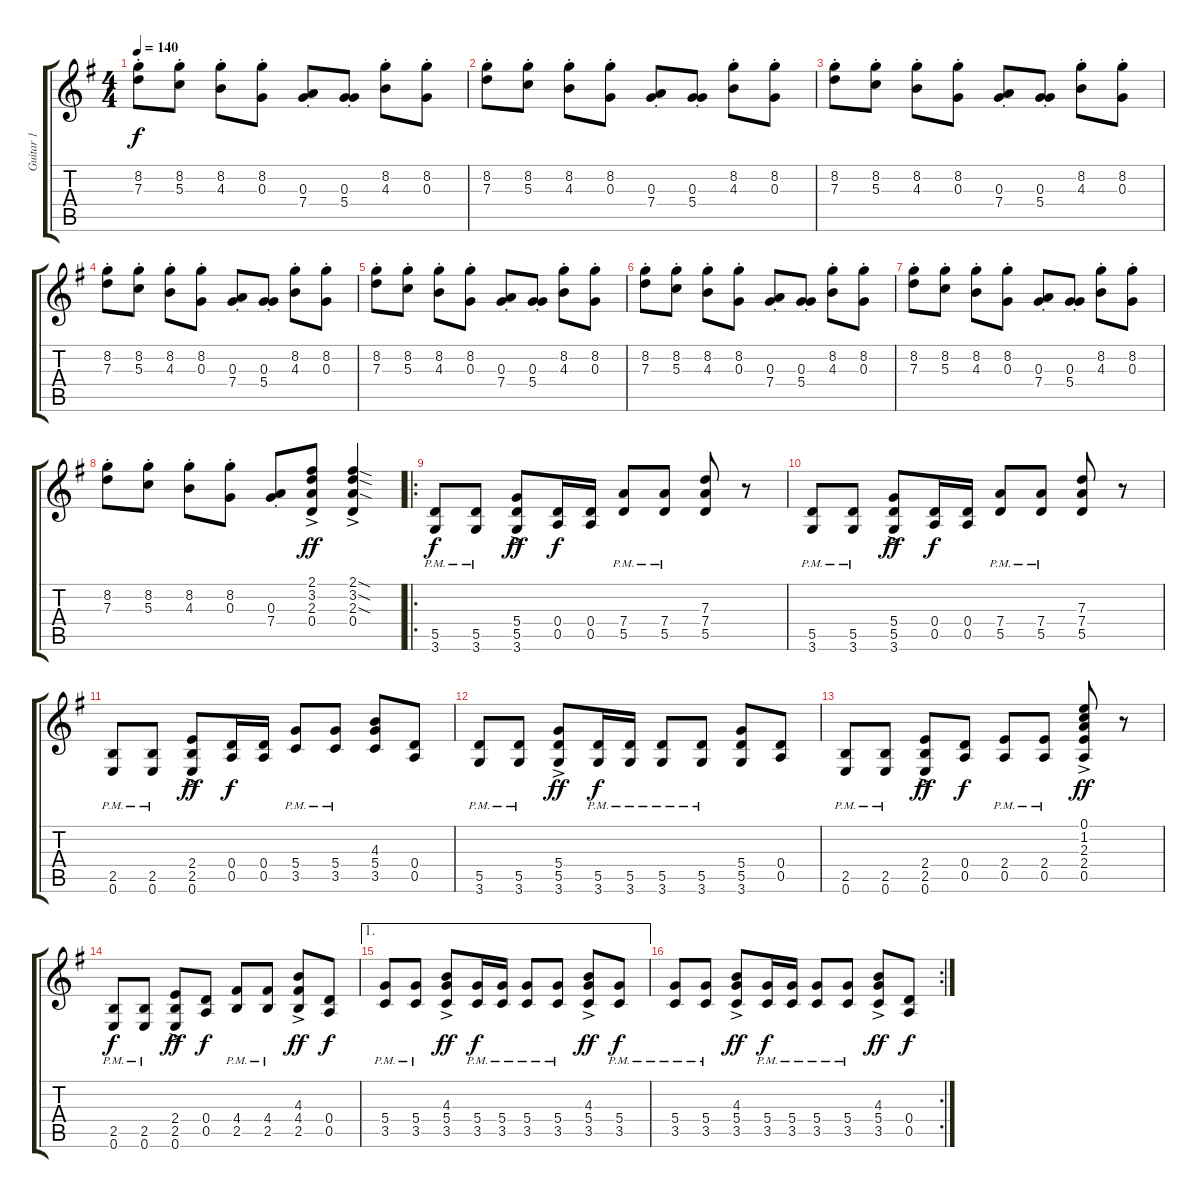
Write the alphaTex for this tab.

\track ("Guitar 1" "Guitar 1") {instrument distortionguitar}
\staff {score tabs}
\tuning (E4 B3 G3 D3 A2 E2) {hide}
\ts (4 4)
\tempo 140
\clef g2
\ks g
(8.2{st} 7.3{st}).8{dy f instrument distortionguitar} (8.2{st} 5.3{st}).8 (8.2{st} 4.3{st}).8 (8.2{st} 0.3{st}).8 (0.3{st} 7.4{st}).8 (0.3{st} 5.4{st}).8 (8.2{st} 4.3{st}).8 (8.2{st} 0.3{st}).8 |
(8.2{st} 7.3{st}).8 (8.2{st} 5.3{st}).8 (8.2{st} 4.3{st}).8 (8.2{st} 0.3{st}).8 (0.3{st} 7.4{st}).8 (0.3{st} 5.4{st}).8 (8.2{st} 4.3{st}).8 (8.2{st} 0.3{st}).8 |
(8.2{st} 7.3{st}).8 (8.2{st} 5.3{st}).8 (8.2{st} 4.3{st}).8 (8.2{st} 0.3{st}).8 (0.3{st} 7.4{st}).8 (0.3{st} 5.4{st}).8 (8.2{st} 4.3{st}).8 (8.2{st} 0.3{st}).8 |
(8.2{st} 7.3{st}).8 (8.2{st} 5.3{st}).8 (8.2{st} 4.3{st}).8 (8.2{st} 0.3{st}).8 (0.3{st} 7.4{st}).8 (0.3{st} 5.4{st}).8 (8.2{st} 4.3{st}).8 (8.2{st} 0.3{st}).8 |
(8.2{st} 7.3{st}).8 (8.2{st} 5.3{st}).8 (8.2{st} 4.3{st}).8 (8.2{st} 0.3{st}).8 (0.3{st} 7.4{st}).8 (0.3{st} 5.4{st}).8 (8.2{st} 4.3{st}).8 (8.2{st} 0.3{st}).8 |
(8.2{st} 7.3{st}).8 (8.2{st} 5.3{st}).8 (8.2{st} 4.3{st}).8 (8.2{st} 0.3{st}).8 (0.3{st} 7.4{st}).8 (0.3{st} 5.4{st}).8 (8.2{st} 4.3{st}).8 (8.2{st} 0.3{st}).8 |
(8.2{st} 7.3{st}).8 (8.2{st} 5.3{st}).8 (8.2{st} 4.3{st}).8 (8.2{st} 0.3{st}).8 (0.3{st} 7.4{st}).8 (0.3{st} 5.4{st}).8 (8.2{st} 4.3{st}).8 (8.2{st} 0.3{st}).8 |
(8.2{st} 7.3{st}).8 (8.2{st} 5.3{st}).8 (8.2{st} 4.3{st}).8 (8.2{st} 0.3{st}).8 (0.3{st} 7.4{st}).8 (2.1 3.2{ac} 2.3{ac} 0.4{ac}).8{dy ff} (2.1{sod} 3.2{sod ac} 2.3{sod ac} 0.4{ac}).4 |
\ro
(5.5{pm} 3.6{pm}).8{dy f} (5.5{pm} 3.6{pm}).8 (5.4{ac} 5.5{ac} 3.6{ac}).8{dy ff} (0.4 0.5).16{dy f} (0.4 0.5).16 (7.4{pm} 5.5{pm}).8 (7.4{pm} 5.5{pm}).8 (7.3 7.4 5.5).8 r.8 |
(5.5{pm} 3.6{pm}).8 (5.5{pm} 3.6{pm}).8 (5.4{ac} 5.5{ac} 3.6{ac}).8{dy ff} (0.4 0.5).16{dy f} (0.4 0.5).16 (7.4{pm} 5.5{pm}).8 (7.4{pm} 5.5{pm}).8 (7.3 7.4 5.5).8 r.8 |
(2.5{pm} 0.6{pm}).8 (2.5{pm} 0.6{pm}).8 (2.4{ac} 2.5{ac} 0.6{ac}).8{dy ff} (0.4 0.5).16{dy f} (0.4 0.5).16 (5.4{pm} 3.5{pm}).8 (5.4{pm} 3.5{pm}).8 (4.3 5.4 3.5).8 (0.4 0.5).8 |
(5.5{pm} 3.6{pm}).8 (5.5{pm} 3.6{pm}).8 (5.4{ac} 5.5{ac} 3.6{ac}).8{dy ff} (5.5{pm} 3.6{pm}).16{dy f} (5.5{pm} 3.6{pm}).16 (5.5{pm} 3.6{pm}).8 (5.5{pm} 3.6{pm}).8 (5.4 5.5 3.6).8 (0.4 0.5).8 |
(2.5{pm} 0.6{pm}).8 (2.5{pm} 0.6{pm}).8 (2.4{ac} 2.5{ac} 0.6{ac}).8{dy ff} (0.4 0.5).8{dy f} (2.4{pm} 0.5{pm}).8 (2.4{pm} 0.5{pm}).8 (0.1{ac} 1.2{ac} 2.3{ac} 2.4{ac} 0.5{ac}).8{dy ff} r.8 |
(2.5{pm} 0.6{pm}).8{dy f} (2.5{pm} 0.6{pm}).8 (2.4{ac} 2.5{ac} 0.6{ac}).8{dy ff} (0.4 0.5).8{dy f} (4.4{pm} 2.5{pm}).8 (4.4{pm} 2.5{pm}).8 (4.3{ac} 4.4{ac} 2.5{ac}).8{dy ff} (0.4 0.5).8{dy f} |
\ae 1
(5.4{pm} 3.5{pm}).8 (5.4{pm} 3.5{pm}).8 (4.3{ac} 5.4{ac} 3.5{ac}).8{dy ff} (5.4{pm} 3.5{pm}).16{dy f} (5.4{pm} 3.5{pm}).16 (5.4{pm} 3.5{pm}).8 (5.4{pm} 3.5{pm}).8 (4.3{ac} 5.4{ac} 3.5{ac}).8{dy ff} (5.4{pm} 3.5{pm}).8{dy f} |
\rc 2
(5.4{pm} 3.5{pm}).8 (5.4{pm} 3.5{pm}).8 (4.3{ac} 5.4{ac} 3.5{ac}).8{dy ff} (5.4{pm} 3.5{pm}).16{dy f} (5.4{pm} 3.5{pm}).16 (5.4{pm} 3.5{pm}).8 (5.4{pm} 3.5{pm}).8 (4.3{ac} 5.4{ac} 3.5{ac}).8{dy ff} (0.4 0.5).8{dy f}
